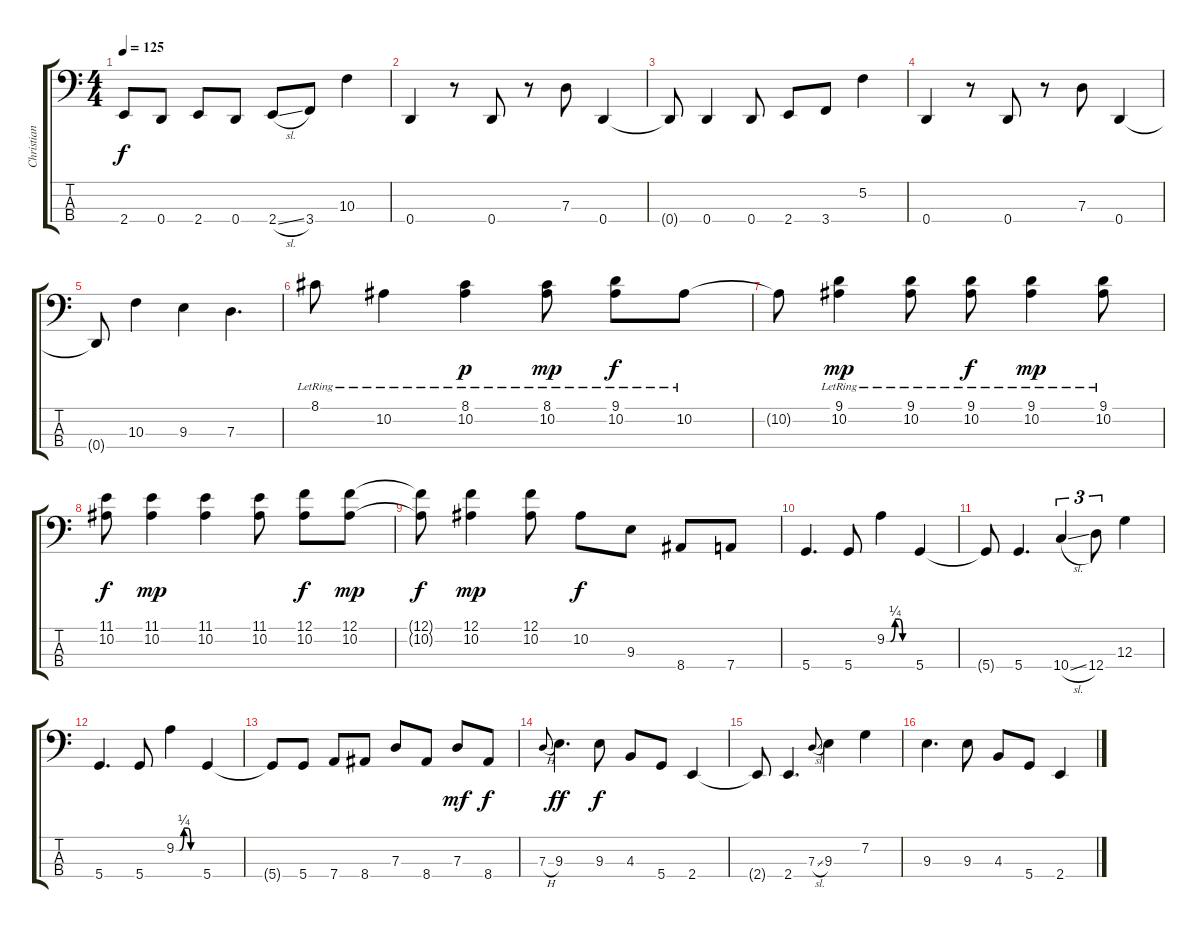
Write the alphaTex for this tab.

\track ("Christian Larsson" "Christian ") {instrument electricbassfinger}
\staff {score tabs}
\tuning (F2 C2 G1 D1) {hide}
\ts (4 4)
\tempo 125
\clef f4
\ks c
2.4{t}.8{dy f} 0.4.8 2.4.8 0.4.8 2.4{sl}.8 3.4.8 10.3.4 |
0.4.4 r.8 0.4.8 r.8 7.3.8 0.4.4 |
0.4{t}.8 0.4.4 0.4.8 2.4.8 3.4.8 5.2.4 |
0.4.4 r.8 0.4.8 r.8 7.3.8 0.4.4 |
0.4{t}.8 10.3.4 9.3.4 7.3.4{d} |
8.1{lr}.8 10.2{lr}.4 (8.1 10.2{lr}).4{dy p} (8.1 10.2{lr}).8{dy mp} (9.1{lr} 10.2).8{dy f} 10.2{lr}.8 |
10.2{t}.8 (9.1 10.2{lr}).4{dy mp} (9.1 10.2{lr}).8 (9.1{lr} 10.2{lr}).8{dy f} (9.1 10.2{lr}).4{dy mp} (9.1 10.2{lr}).8 |
(11.1 10.2).8{dy f} (11.1 10.2).4{dy mp} (11.1 10.2).4 (11.1 10.2).8 (12.1 10.2).8{dy f} (12.1 10.2).8{dy mp} |
(12.1{t} 10.2{t}).8{dy f} (12.1 10.2).4{dy mp} (12.1 10.2).8 10.2.8{dy f} 9.3.8 8.4.8 7.4.8 |
5.4.4{d} 5.4.8 9.2{be (custom 0 0 9 0 20 1 31 1 38 0 60 0)}.4 5.4.4 |
5.4{t}.8 5.4.4{d} 10.4{sl}.4{tu (3 2)} 12.4.8{tu (3 2)} 12.3.4 |
5.4.4{d} 5.4.8 9.2{be (custom 0 0 9 0 20 1 31 1 38 0 60 0)}.4 5.4.4 |
5.4{t}.8 5.4.8 7.4.8 8.4.8 7.3.8 8.4.8 7.3.8{dy mf} 8.4.8{dy f} |
7.3{h}.8{gr onbeat} 9.3.4{d dy ff} 9.3.8{dy f} 4.3.8 5.4.8 2.4.4 |
2.4{t}.8 2.4.4{d} 7.3{sl}.8{gr onbeat} 9.3.4 7.2.4 |
9.3.4{d} 9.3.8 4.3.8 5.4.8 2.4.4
